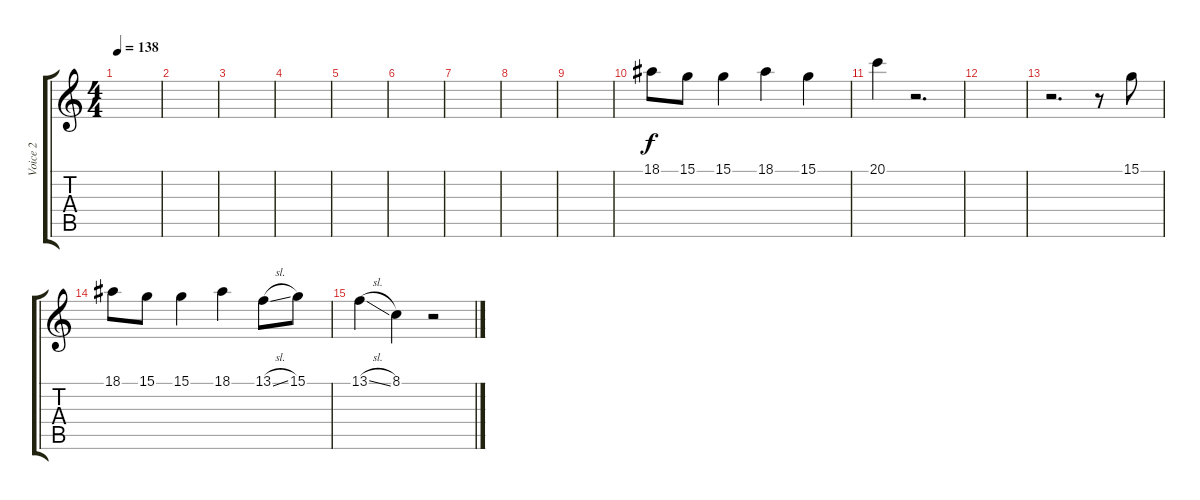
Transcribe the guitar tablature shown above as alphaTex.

\track ("Voice 2" "Voice 2") {instrument voiceoohs}
\staff {score tabs}
\tuning (E4 B3 G3 D3 A2 E2) {hide}
\ts (4 4)
\tempo 138
\clef g2
\ks c
|
|
|
|
|
|
|
|
|
18.1.8{volume 13} 15.1.8 15.1.4 18.1.4 15.1.4 |
20.1.4 r.2{d} |
|
r.2{d} r.8 15.1.8 |
18.1.8 15.1.8 15.1.4 18.1.4 13.1{sl}.8 15.1.8 |
13.1{sl}.4 8.1.4 r.2
